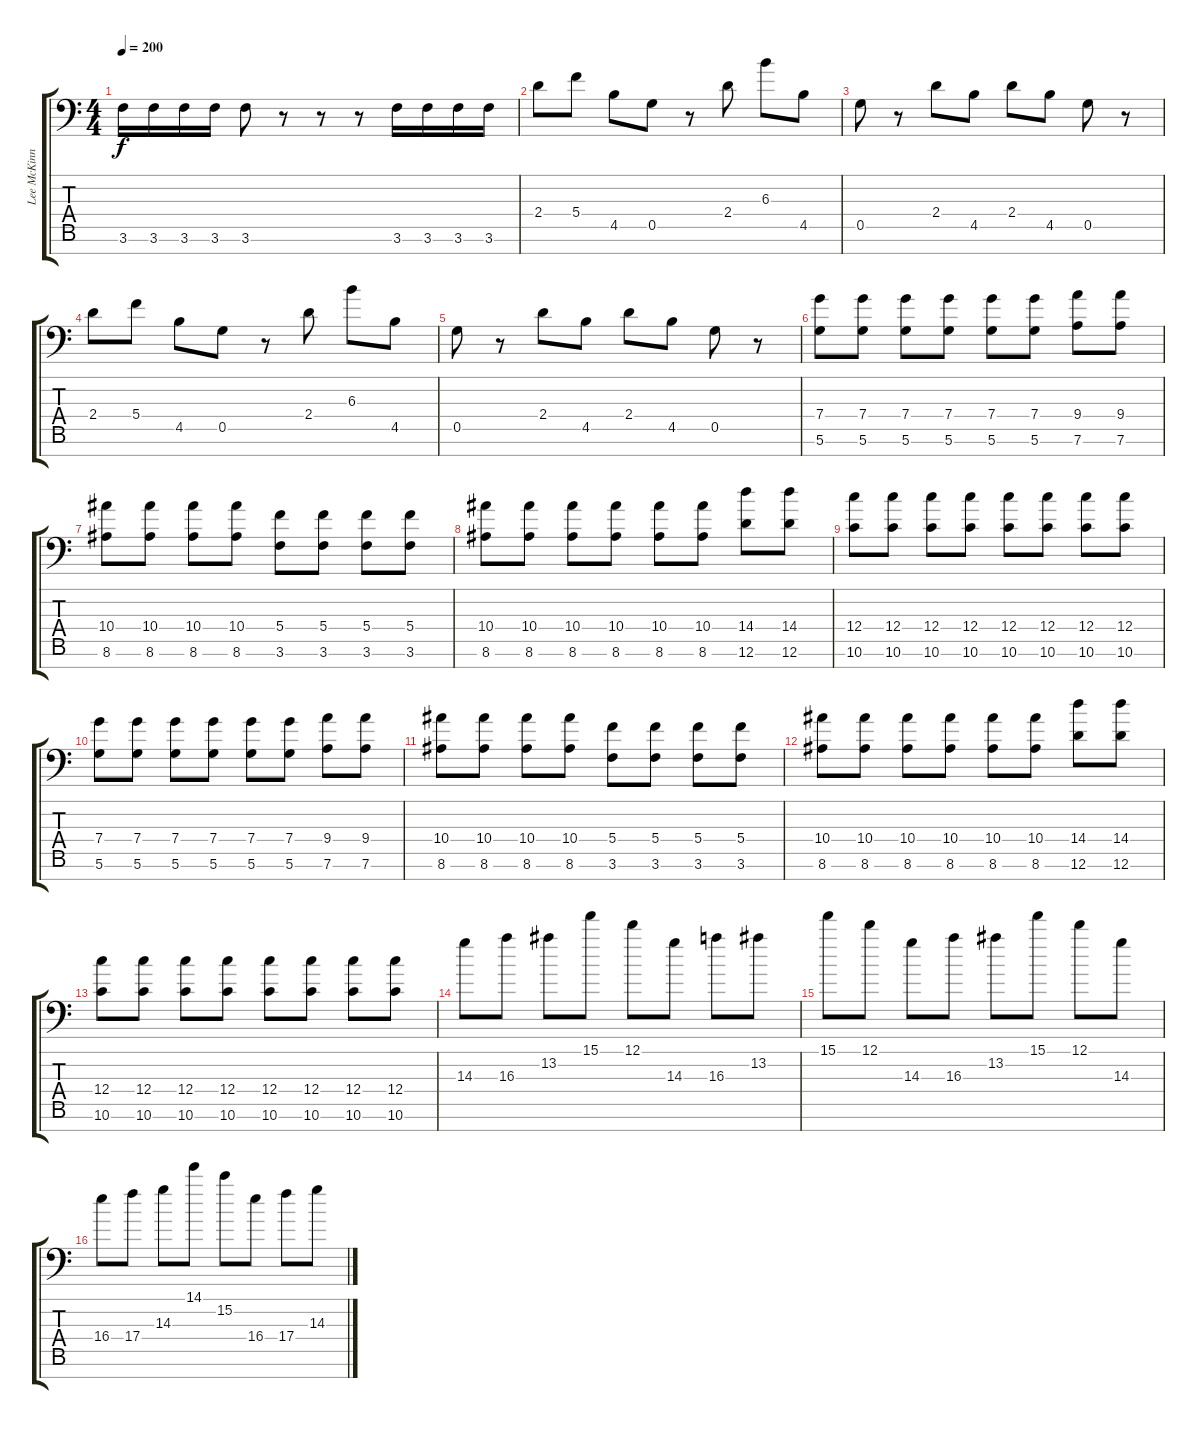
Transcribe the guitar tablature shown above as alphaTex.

\track ("Lee McKinney - guitar" "Lee McKinn") {instrument distortionguitar}
\staff {score tabs}
\tuning (D4 A3 F3 C3 G2 D2 G1) {hide}
\ts (4 4)
\tempo 200
\clef f4
\ks c
3.6.16{dy f} 3.6.16 3.6.16 3.6.16 3.6.8 r.8 r.8 r.8 3.6.16 3.6.16 3.6.16 3.6.16 |
2.4.8 5.4.8 4.5.8 0.5.8 r.8 2.4.8 6.3.8 4.5.8 |
0.5.8 r.8 2.4.8 4.5.8 2.4.8 4.5.8 0.5.8 r.8 |
2.4.8 5.4.8 4.5.8 0.5.8 r.8 2.4.8 6.3.8 4.5.8 |
0.5.8 r.8 2.4.8 4.5.8 2.4.8 4.5.8 0.5.8 r.8 |
(7.4 5.6).8 (7.4 5.6).8 (7.4 5.6).8 (7.4 5.6).8 (7.4 5.6).8 (7.4 5.6).8 (9.4 7.6).8 (9.4 7.6).8 |
(10.4 8.6).8 (10.4 8.6).8 (10.4 8.6).8 (10.4 8.6).8 (5.4 3.6).8 (5.4 3.6).8 (5.4 3.6).8 (5.4 3.6).8 |
(10.4 8.6).8 (10.4 8.6).8 (10.4 8.6).8 (10.4 8.6).8 (10.4 8.6).8 (10.4 8.6).8 (14.4 12.6).8 (14.4 12.6).8 |
(12.4 10.6).8 (12.4 10.6).8 (12.4 10.6).8 (12.4 10.6).8 (12.4 10.6).8 (12.4 10.6).8 (12.4 10.6).8 (12.4 10.6).8 |
(7.4 5.6).8 (7.4 5.6).8 (7.4 5.6).8 (7.4 5.6).8 (7.4 5.6).8 (7.4 5.6).8 (9.4 7.6).8 (9.4 7.6).8 |
(10.4 8.6).8 (10.4 8.6).8 (10.4 8.6).8 (10.4 8.6).8 (5.4 3.6).8 (5.4 3.6).8 (5.4 3.6).8 (5.4 3.6).8 |
(10.4 8.6).8 (10.4 8.6).8 (10.4 8.6).8 (10.4 8.6).8 (10.4 8.6).8 (10.4 8.6).8 (14.4 12.6).8 (14.4 12.6).8 |
(12.4 10.6).8 (12.4 10.6).8 (12.4 10.6).8 (12.4 10.6).8 (12.4 10.6).8 (12.4 10.6).8 (12.4 10.6).8 (12.4 10.6).8 |
14.3.8 16.3.8 13.2.8 15.1.8 12.1.8 14.3.8 16.3.8 13.2.8 |
15.1.8 12.1.8 14.3.8 16.3.8 13.2.8 15.1.8 12.1.8 14.3.8 |
16.4.8 17.4.8 14.3.8 14.1.8 15.2.8 16.4.8 17.4.8 14.3.8
